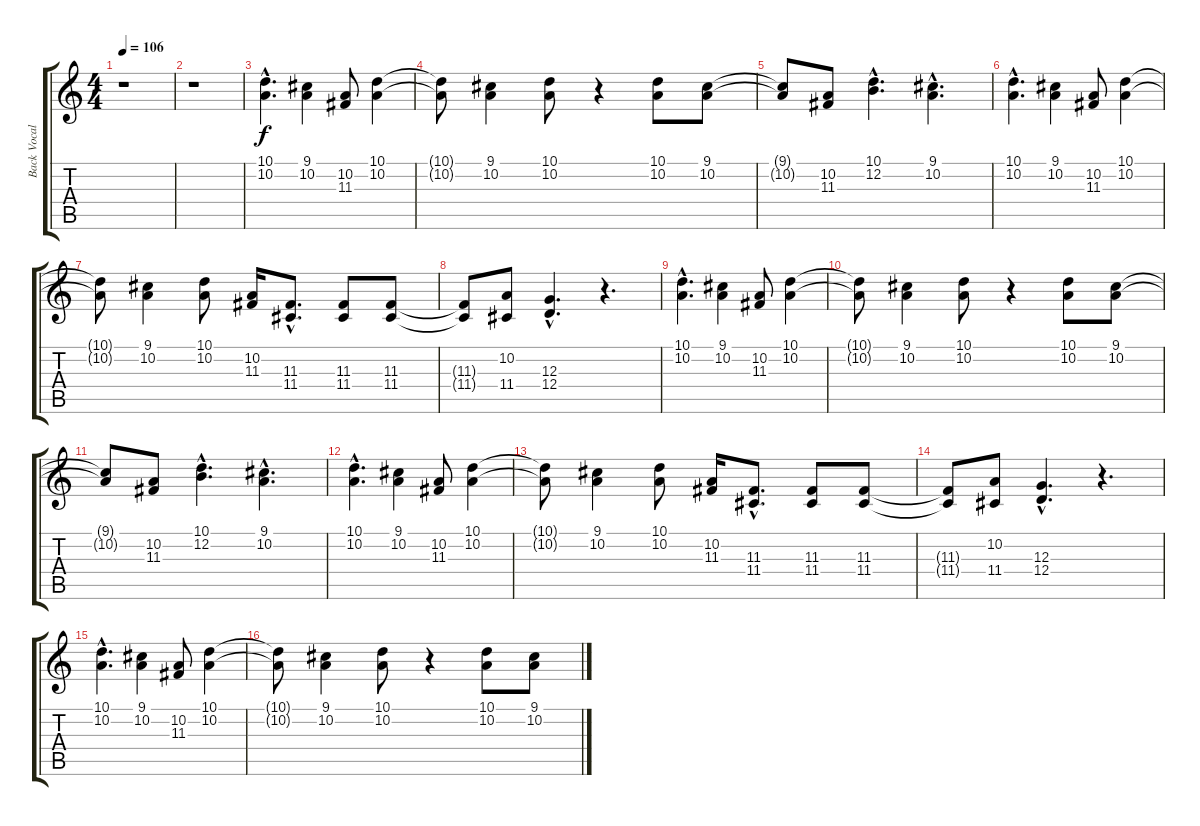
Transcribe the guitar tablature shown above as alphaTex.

\track ("Back Vocals2" "Back Vocal") {instrument shakuhachi}
\staff {score tabs}
\tuning (E4 B3 G3 D3 A2 E2) {hide}
\ts (4 4)
\tempo 106
\clef g2
\ks c
r.1{dy f} |
r.1 |
(10.1{hac} 10.2{hac}).4{d} (9.1 10.2).4{volume 11} (10.2 11.3).8 (10.1 10.2).4 |
(10.1{t} 10.2{t}).8 (9.1 10.2).4 (10.1 10.2).8 r.4 (10.1 10.2).8 (9.1 10.2).8 |
(9.1{t} 10.2{t}).8 (10.2 11.3).8 (10.1{hac} 12.2{hac}).4{d} (9.1{hac} 10.2{hac}).4{d} |
(10.1{hac} 10.2{hac}).4{d} (9.1 10.2).4 (10.2 11.3).8 (10.1 10.2).4 |
(10.1{t} 10.2{t}).8 (9.1 10.2).4 (10.1 10.2).8 (10.2 11.3).16 (11.3{hac} 11.4{hac}).8{d} (11.3 11.4).8 (11.3 11.4).8 |
(11.3{t} 11.4{t}).8 (10.2 11.4).8 (12.3{hac} 12.4{hac}).4{d} r.4{d} |
(10.1{hac} 10.2{hac}).4{d volume 12} (9.1 10.2).4 (10.2 11.3).8 (10.1 10.2).4 |
(10.1{t} 10.2{t}).8 (9.1 10.2).4 (10.1 10.2).8{volume 12} r.4 (10.1 10.2).8 (9.1 10.2).8 |
(9.1{t} 10.2{t}).8 (10.2 11.3).8 (10.1{hac} 12.2{hac}).4{d} (9.1{hac} 10.2{hac}).4{d} |
(10.1{hac} 10.2{hac}).4{d} (9.1 10.2).4 (10.2 11.3).8 (10.1 10.2).4 |
(10.1{t} 10.2{t}).8 (9.1 10.2).4 (10.1 10.2).8 (10.2 11.3).16 (11.3{hac} 11.4{hac}).8{d} (11.3 11.4).8 (11.3 11.4).8 |
(11.3{t} 11.4{t}).8 (10.2 11.4).8 (12.3{hac} 12.4{hac}).4{d} r.4{d} |
(10.1{hac} 10.2{hac}).4{d} (9.1 10.2).4{volume 14} (10.2 11.3).8 (10.1 10.2).4 |
(10.1{t} 10.2{t}).8 (9.1 10.2).4 (10.1 10.2).8 r.4 (10.1 10.2).8 (9.1 10.2).8
